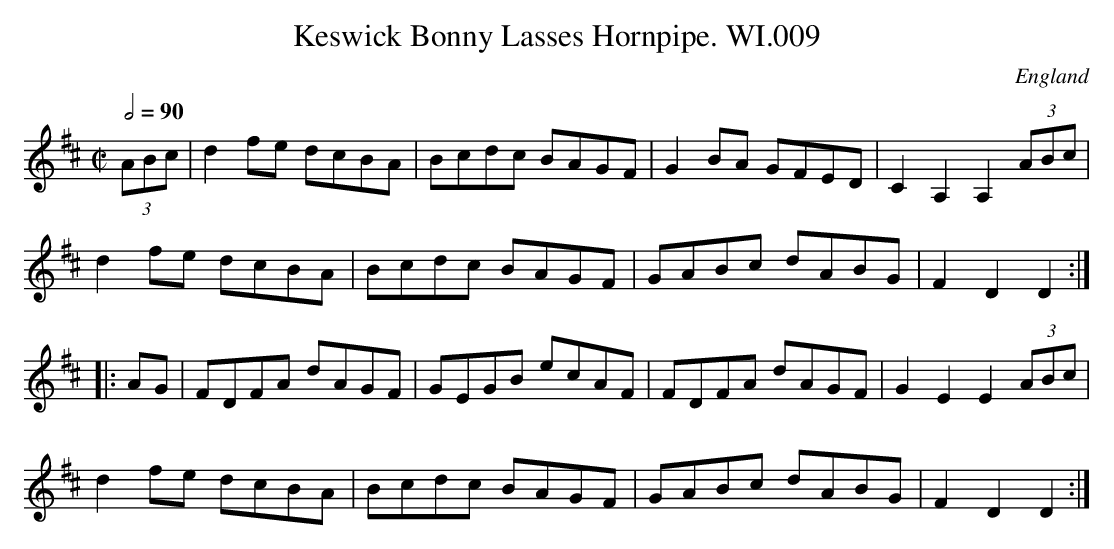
X:1
T:Keswick Bonny Lasses Hornpipe. WI.009
L:1/8
M:C|
O:England
Q:1/2=90
K:D
(3ABc|d2fe dcBA|Bcdc BAGF|\
G2BA GFED|C2A,2 A,2(3ABc|!
d2fe dcBA|Bcdc BAGF|GABc dABG|F2D2 D2:|!
|:AG|FDFA dAGF|GEGB ecAF|\
FDFA dAGF|G2E2 E2(3ABc|!
d2fe dcBA|Bcdc BAGF|GABc dABG|F2D2 D2:|
